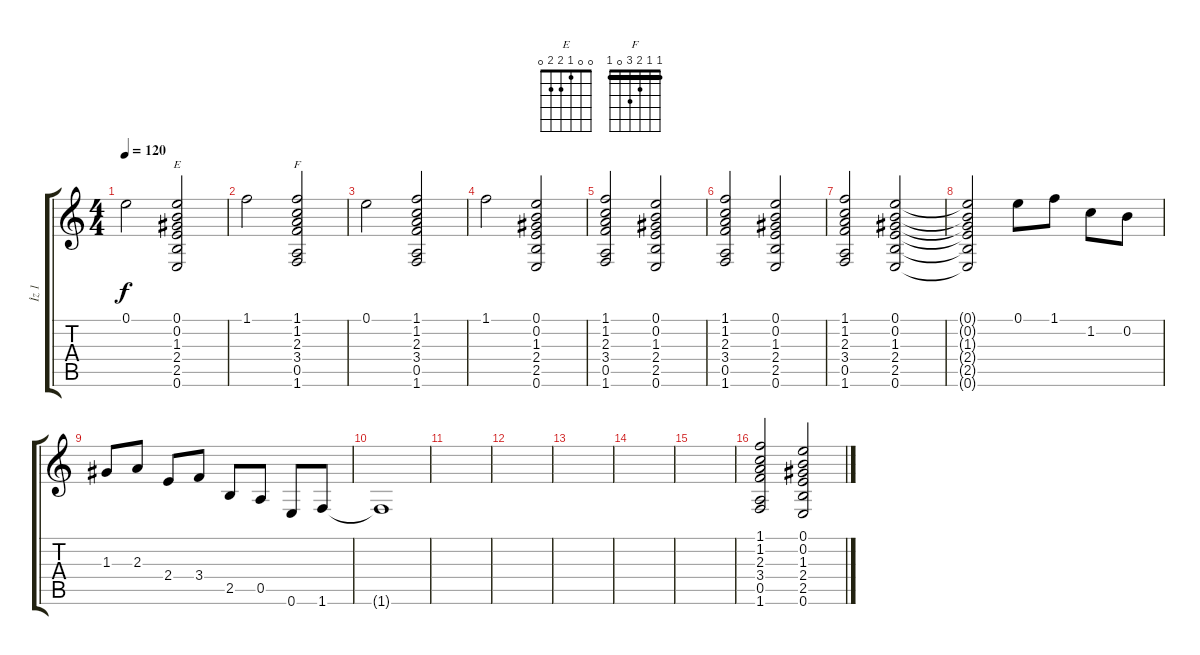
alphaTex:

\track ("İz 1" "İz 1") {instrument acousticguitarsteel}
\staff {score tabs}
\tuning (E4 B3 G3 D3 A2 E2) {hide}
\chord ("E" 0 0 1 2 2 0)
\chord ("F" 1 1 2 3 0 1) {barre 1}
\ts (4 4)
\tempo 120
\clef g2
\ks c
0.1.2{dy f instrument acousticguitarsteel} (0.1 0.2 1.3 2.4 2.5 0.6).2{ch "E"} |
1.1.2 (1.1 1.2 2.3 3.4 0.5 1.6).2{ch "F"} |
0.1.2 (1.1 1.2 2.3 3.4 0.5 1.6).2 |
1.1.2 (0.1 0.2 1.3 2.4 2.5 0.6).2 |
(1.1 1.2 2.3 3.4 0.5 1.6).2 (0.1 0.2 1.3 2.4 2.5 0.6).2 |
(1.1 1.2 2.3 3.4 0.5 1.6).2 (0.1 0.2 1.3 2.4 2.5 0.6).2 |
(1.1 1.2 2.3 3.4 0.5 1.6).2 (0.1 0.2 1.3 2.4 2.5 0.6).2 |
(0.1{t} 0.2{t} 1.3{t} 2.4{t} 2.5{t} 0.6{t}).2 0.1.8 1.1.8 1.2.8 0.2.8 |
1.3.8 2.3.8 2.4.8 3.4.8 2.5.8 0.5.8 0.6.8 1.6.8 |
1.6{t}.1 |
|
|
|
|
|
(1.1 1.2 2.3 3.4 0.5 1.6).2 (0.1 0.2 1.3 2.4 2.5 0.6).2
